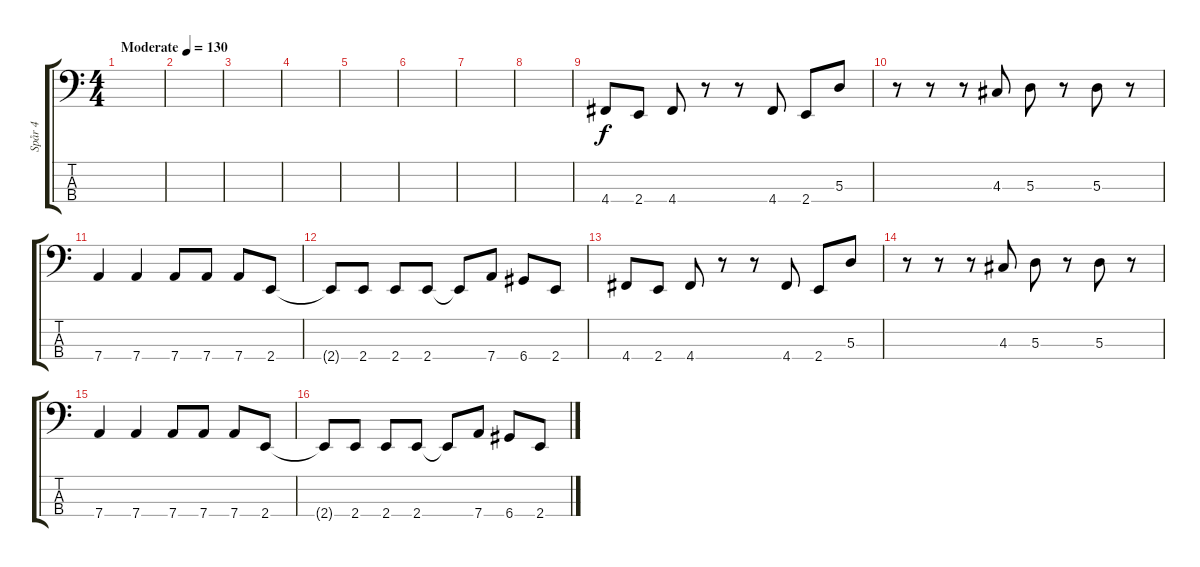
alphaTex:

\track ("Spår 4" "Spår 4") {instrument electricbassfinger}
\staff {score tabs}
\tuning (G2 D2 A1 D1) {hide}
\ts (4 4)
\tempo (130 "Moderate")
\clef f4
\ks c
|
|
|
|
|
|
|
|
4.4.8 2.4.8 4.4.8 r.8 r.8 4.4.8 2.4.8 5.3.8 |
r.8 r.8 r.8 4.3.8 5.3.8 r.8 5.3.8 r.8 |
7.4.4 7.4.4 7.4.8 7.4.8 7.4.8 2.4.8 |
2.4{t}.8 2.4.8 2.4.8 2.4.8 2.4{t}.8 7.4.8 6.4.8 2.4.8 |
4.4.8 2.4.8 4.4.8 r.8 r.8 4.4.8 2.4.8 5.3.8 |
r.8 r.8 r.8 4.3.8 5.3.8 r.8 5.3.8 r.8 |
7.4.4 7.4.4 7.4.8 7.4.8 7.4.8 2.4.8 |
2.4{t}.8 2.4.8 2.4.8 2.4.8 2.4{t}.8 7.4.8 6.4.8 2.4.8
